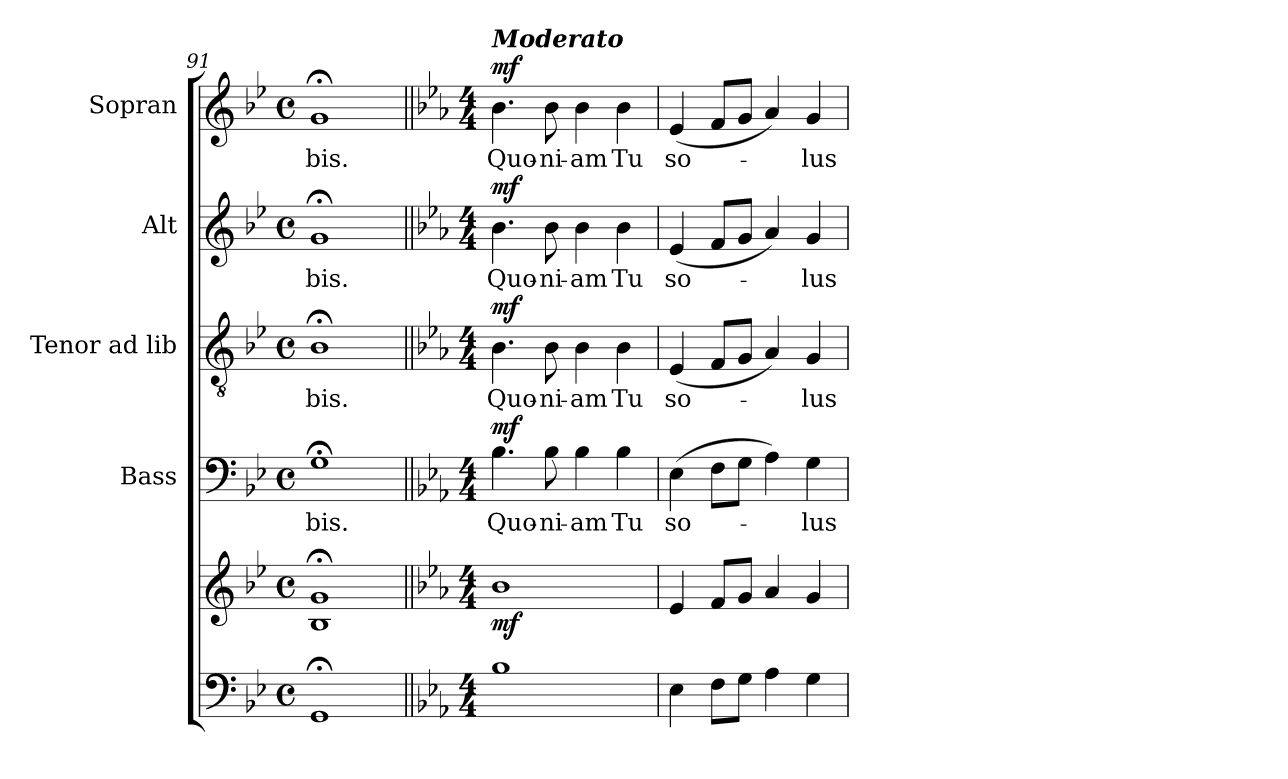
**kern	**kern	**dynam	**kern	**text	**dynam	**kern	**text	**dynam	**kern	**text	**dynam	**kern	**text	**dynam
*part5	*part5	*part5	*part4	*part4	*part4	*part3	*part3	*part3	*part2	*part2	*part2	*part1	*part1	*part1
*staff6	*staff5	*staff5/6	*staff4	*staff4	*staff4	*staff3	*staff3	*staff3	*staff2	*staff2	*staff2	*staff1	*staff1	*staff1
*	*	*	*I"Bass	*	*	*I"Tenor ad lib	*	*	*I"Alt	*	*	*I"Sopran	*	*
*	*	*	*I'B	*	*	*I'T	*	*	*I'A	*	*	*I'S	*	*
*clefF4	*clefG2	*	*clefF4	*	*	*clefGv2	*	*	*clefG2	*	*	*clefG2	*	*
*k[b-e-]	*k[b-e-]	*	*k[b-e-]	*	*	*k[b-e-]	*	*	*k[b-e-]	*	*	*k[b-e-]	*	*
*B-:	*B-:	*	*B-:	*	*	*B-:	*	*	*B-:	*	*	*B-:	*	*
*M4/4	*M4/4	*	*M4/4	*	*	*M4/4	*	*	*M4/4	*	*	*M4/4	*	*
*met(c)	*met(c)	*	*met(c)	*	*	*met(c)	*	*	*met(c)	*	*	*met(c)	*	*
=91	=91	=91	=91	=91	=91	=91	=91	=91	=91	=91	=91	=91	=91	=91
*	*^	*	*	*	*	*	*	*	*	*	*	*	*	*
!	!	!	!	!	!LO:LY:b	!	!	!LO:LY:b	!	!	!LO:LY:b	!	!	!LO:LY:b	!
1GG;	1g;<	1B-	.	1G;<	-bis.	.	1B-;<	-bis.	.	1g;<	-bis.	.	1g;<	-bis.	.
*	*v	*v	*	*	*	*	*	*	*	*	*	*	*	*	*
!!LO:PB:g=z
=92||	=92||	=92||	=92||	=92||	=92||	=92||	=92||	=92||	=92||	=92||	=92||	=92||	=92||	=92||
*k[b-e-a-]	*k[b-e-a-]	*	*k[b-e-a-]	*	*	*k[b-e-a-]	*	*	*k[b-e-a-]	*	*	*k[b-e-a-]	*	*
*E-:	*E-:	*	*E-:	*	*	*E-:	*	*	*E-:	*	*	*E-:	*	*
*M4/4	*M4/4	*	*M4/4	*	*	*M4/4	*	*	*M4/4	*	*	*M4/4	*	*
*	*^	*	*	*	*	*	*	*	*	*	*	*	*	*
!	!	!	!	!	!	!	!	!	!	!	!	!	!LO:TX:a:Bi:t=Moderato	!	!
!	!	!	!LO:DY:b	!	!LO:LY:b	!LO:DY:a	!	!LO:LY:b	!LO:DY:a	!	!LO:LY:b	!LO:DY:a	!	!LO:LY:b	!LO:DY:a
*	*v	*v	*	*	*	*	*	*	*	*	*	*	*	*	*
1B-	1b-	mf	4.B-\	Quo-	mf	4.B-\	Quo-	mf	4.b-\	Quo-	mf	4.b-\	Quo-	mf
!	!	!	!	!LO:LY:b	!	!	!LO:LY:b	!	!	!LO:LY:b	!	!	!LO:LY:b	!
.	.	.	8B-\	-ni-	.	8B-\	-ni-	.	8b-\	-ni-	.	8b-\	-ni-	.
!	!	!	!	!LO:LY:b	!	!	!LO:LY:b	!	!	!LO:LY:b	!	!	!LO:LY:b	!
.	.	.	4B-\	-am	.	4B-\	-am	.	4b-\	-am	.	4b-\	-am	.
!	!	!	!	!LO:LY:b	!	!	!LO:LY:b	!	!	!LO:LY:b	!	!	!LO:LY:b	!
.	.	.	4B-\	Tu	.	4B-\	Tu	.	4b-\	Tu	.	4b-\	Tu	.
=93	=93	=93	=93	=93	=93	=93	=93	=93	=93	=93	=93	=93	=93	=93
!	!	!	!	!LO:LY:b	!	!	!LO:LY:b	!	!	!LO:LY:b	!	!	!LO:LY:b	!
4E-\	4e-/	.	(>4E-\	so-	.	(<4E-/	so-	.	(<4e-/	so-	.	(<4e-/	so-	.
8F\L	8f/L	.	8F\L	.	.	8F/L	.	.	8f/L	.	.	8f/L	.	.
8G\J	8g/J	.	8G\J	.	.	8G/J	.	.	8g/J	.	.	8g/J	.	.
4A-\	4a-/	.	4A-\)	.	.	4A-/)	.	.	4a-/)	.	.	4a-/)	.	.
!	!	!	!	!LO:LY:b	!	!	!LO:LY:b	!	!	!LO:LY:b	!	!	!LO:LY:b	!
4G\	4g/	.	4G\	-lus	.	4G/	-lus	.	4g/	-lus	.	4g/	-lus	.
=	=	=	=	=	=	=	=	=	=	=	=	=	=	=
*-	*-	*-	*-	*-	*-	*-	*-	*-	*-	*-	*-	*-	*-	*-
